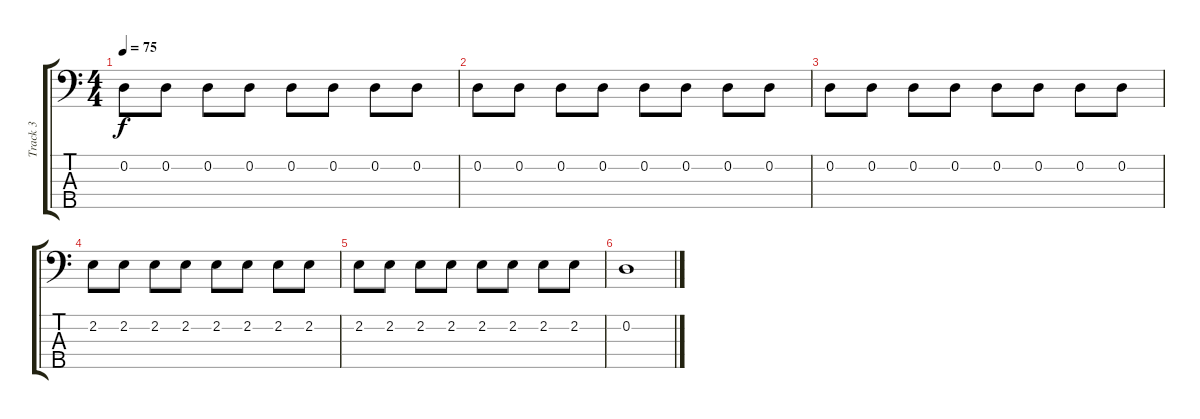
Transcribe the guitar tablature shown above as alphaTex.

\track ("Track 3" "Track 3") {instrument electricbassfinger}
\staff {score tabs}
\tuning (G2 D2 A1 E1 B0) {hide}
\ts (4 4)
\tempo 75
\clef f4
\ks c
0.2.8{dy f} 0.2.8 0.2.8 0.2.8 0.2.8 0.2.8 0.2.8 0.2.8 |
0.2.8 0.2.8 0.2.8 0.2.8 0.2.8 0.2.8 0.2.8 0.2.8 |
0.2.8 0.2.8 0.2.8 0.2.8 0.2.8 0.2.8 0.2.8 0.2.8 |
2.2.8 2.2.8 2.2.8 2.2.8 2.2.8 2.2.8 2.2.8 2.2.8 |
2.2.8 2.2.8 2.2.8 2.2.8 2.2.8 2.2.8 2.2.8 2.2.8 |
0.2.1
